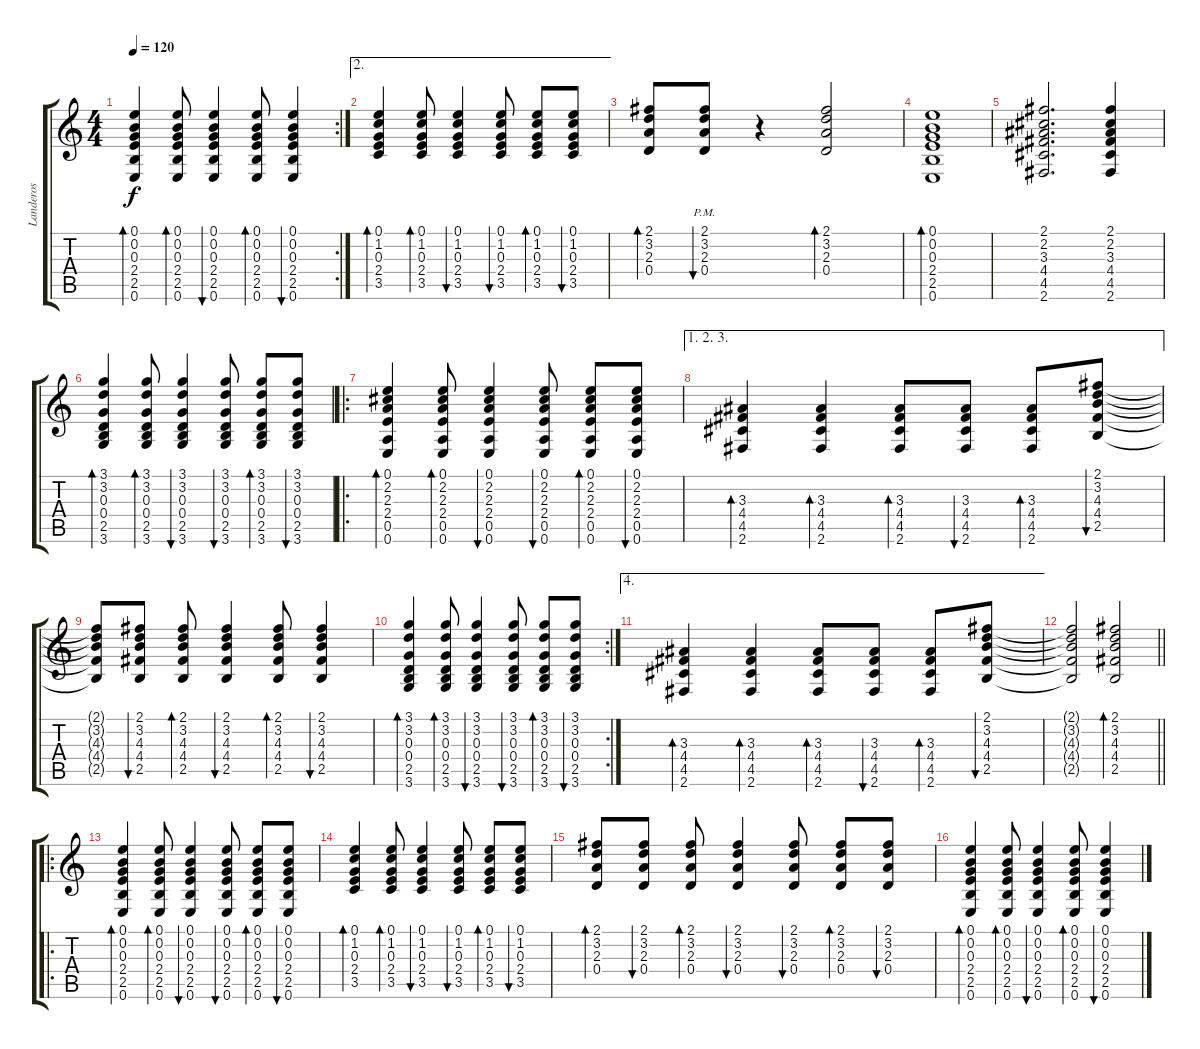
\track ("Landeros" "Landeros") {instrument acousticguitarsteel}
\staff {score tabs}
\tuning (E4 B3 G3 D3 A2 E2) {hide}
\rc 2
\ts (4 4)
\tempo 120
\clef g2
\ks c
(0.1 0.2 0.3 2.4 2.5 0.6).4{bd 60 dy f} (0.1 0.2 0.3 2.4 2.5 0.6).8{bd 60} (0.1 0.2 0.3 2.4 2.5 0.6).4{bu 60} (0.1 0.2 0.3 2.4 2.5 0.6).8{bd 60} (0.1 0.2 0.3 2.4 2.5 0.6).4{bu 60} |
\ae 2
(0.1 1.2 0.3 2.4 3.5).4{bd 60} (0.1 1.2 0.3 2.4 3.5).8{bd 60} (0.1 1.2 0.3 2.4 3.5).4{bu 60} (0.1 1.2 0.3 2.4 3.5).8{bu 60} (0.1 1.2 0.3 2.4 3.5).8{bd 60} (0.1 1.2 0.3 2.4 3.5).8{bu 60} |
(2.1 3.2 2.3 0.4).8{bd 60} (2.1 3.2 2.3{pm} 0.4).8{bu 60} r.4 (2.1 3.2 2.3 0.4).2{bd 240} |
(0.1 0.2 0.3 2.4 2.5 0.6).1{bd 60} |
(2.1 2.2 3.3 4.4 4.5 2.6).2{d} (2.1 2.2 3.3 4.4 4.5 2.6).4 |
(3.1 3.2 0.3 0.4 2.5 3.6).4{bd 60} (3.1 3.2 0.3 0.4 2.5 3.6).8{bd 60} (3.1 3.2 0.3 0.4 2.5 3.6).4{bu 60} (3.1 3.2 0.3 0.4 2.5 3.6).8{bu 60} (3.1 3.2 0.3 0.4 2.5 3.6).8{bd 60} (3.1 3.2 0.3 0.4 2.5 3.6).8{bu 60} |
\ro
(0.1 2.2 2.3 2.4 0.5 0.6).4{bd 60} (0.1 2.2 2.3 2.4 0.5 0.6).8{bd 60} (0.1 2.2 2.3 2.4 0.5 0.6).4{bu 60} (0.1 2.2 2.3 2.4 0.5 0.6).8{bu 60} (0.1 2.2 2.3 2.4 0.5 0.6).8{bd 60} (0.1 2.2 2.3 2.4 0.5 0.6).8{bu 60} |
\ae (1 2 3)
(3.3 4.4 4.5 2.6).4{bd 60} (3.3 4.4 4.5 2.6).4{bd 60} (3.3 4.4 4.5 2.6).8{bd 60} (3.3 4.4 4.5 2.6).8{bu 60} (3.3 4.4 4.5 2.6).8{bd 60} (2.1 3.2 4.3 4.4 2.5).8{bu 60} |
(2.1{t} 3.2{t} 4.3{t} 4.4{t} 2.5{t}).8 (2.1 3.2 4.3 4.4 2.5).8{bu 60} (2.1 3.2 4.3 4.4 2.5).8{bd 60} (2.1 3.2 4.3 4.4 2.5).4{bu 60} (2.1 3.2 4.3 4.4 2.5).8{bd 60} (2.1 3.2 4.3 4.4 2.5).4{bu 60} |
\rc 2
(3.1 3.2 0.3 0.4 2.5 3.6).4{bd 60} (3.1 3.2 0.3 0.4 2.5 3.6).8{bd 60} (3.1 3.2 0.3 0.4 2.5 3.6).4{bu 60} (3.1 3.2 0.3 0.4 2.5 3.6).8{bu 60} (3.1 3.2 0.3 0.4 2.5 3.6).8{bd 60} (3.1 3.2 0.3 0.4 2.5 3.6).8{bu 60} |
\ae 4
(3.3 4.4 4.5 2.6).4{bd 60} (3.3 4.4 4.5 2.6).4{bd 60} (3.3 4.4 4.5 2.6).8{bd 60} (3.3 4.4 4.5 2.6).8{bu 60} (3.3 4.4 4.5 2.6).8{bd 60} (2.1 3.2 4.3 4.4 2.5).8{bu 60} |
\barLineRight lightlight
(2.1{t} 3.2{t} 4.3{t} 4.4{t} 2.5{t}).2 (2.1 3.2 4.3 4.4 2.5).2{bd 60} |
\ro
(0.1 0.2 0.3 2.4 2.5 0.6).4{bd 60} (0.1 0.2 0.3 2.4 2.5 0.6).8{bd 60} (0.1 0.2 0.3 2.4 2.5 0.6).4{bu 60} (0.1 0.2 0.3 2.4 2.5 0.6).8{bu 60} (0.1 0.2 0.3 2.4 2.5 0.6).8{bd 60} (0.1 0.2 0.3 2.4 2.5 0.6).8{bu 60} |
(0.1 1.2 0.3 2.4 3.5).4{bd 60} (0.1 1.2 0.3 2.4 3.5).8{bd 60} (0.1 1.2 0.3 2.4 3.5).4{bu 60} (0.1 1.2 0.3 2.4 3.5).8{bu 60} (0.1 1.2 0.3 2.4 3.5).8{bd 60} (0.1 1.2 0.3 2.4 3.5).8{bu 60} |
(2.1 3.2 2.3 0.4).8{bd 60} (2.1 3.2 2.3 0.4).8{bu 60} (2.1 3.2 2.3 0.4).8{bd 60} (2.1 3.2 2.3 0.4).4{bu 60} (2.1 3.2 2.3 0.4).8{bu 60} (2.1 3.2 2.3 0.4).8{bd 60} (2.1 3.2 2.3 0.4).8{bu 60} |
(0.1 0.2 0.3 2.4 2.5 0.6).4{bd 60} (0.1 0.2 0.3 2.4 2.5 0.6).8{bd 60} (0.1 0.2 0.3 2.4 2.5 0.6).4{bu 60} (0.1 0.2 0.3 2.4 2.5 0.6).8{bd 60} (0.1 0.2 0.3 2.4 2.5 0.6).4{bu 60}
